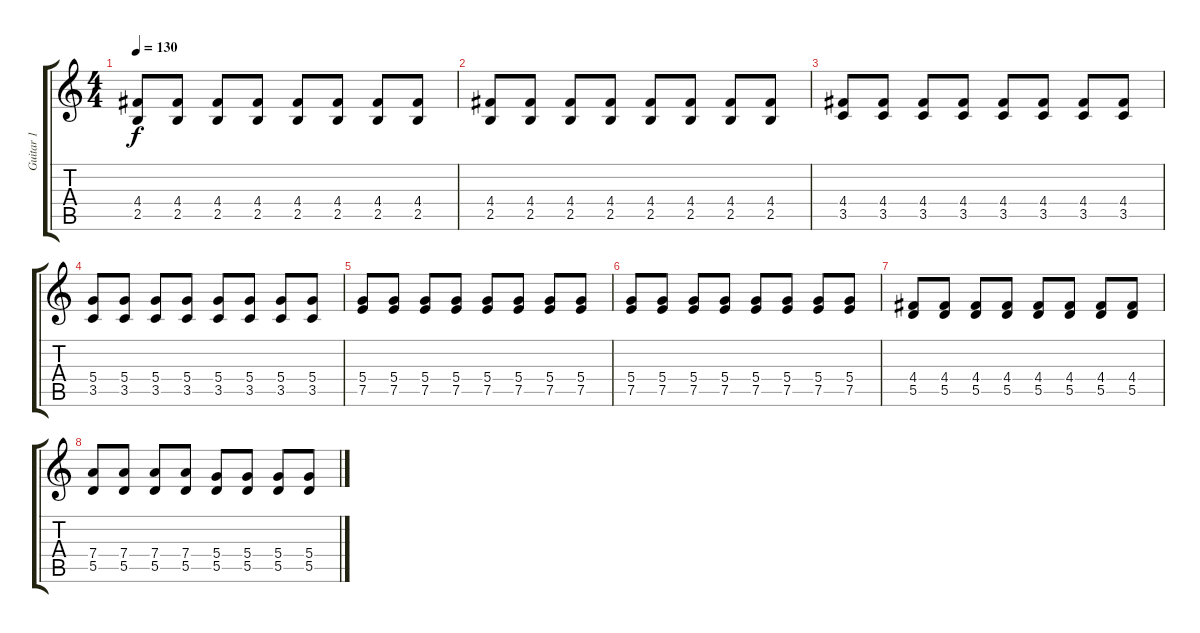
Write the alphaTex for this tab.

\track ("Guitar 1" "Guitar 1") {instrument electricguitarclean}
\staff {score tabs}
\tuning (E4 B3 G3 D3 A2 E2) {hide}
\ts (4 4)
\tempo 130
\clef g2
\ks c
(4.4 2.5).8{dy f instrument distortionguitar} (4.4 2.5).8 (4.4 2.5).8 (4.4 2.5).8 (4.4 2.5).8 (4.4 2.5).8 (4.4 2.5).8 (4.4 2.5).8 |
(4.4 2.5).8 (4.4 2.5).8 (4.4 2.5).8 (4.4 2.5).8 (4.4 2.5).8 (4.4 2.5).8 (4.4 2.5).8 (4.4 2.5).8 |
(4.4 3.5).8 (4.4 3.5).8 (4.4 3.5).8 (4.4 3.5).8 (4.4 3.5).8 (4.4 3.5).8 (4.4 3.5).8 (4.4 3.5).8 |
(5.4 3.5).8 (5.4 3.5).8 (5.4 3.5).8 (5.4 3.5).8 (5.4 3.5).8 (5.4 3.5).8 (5.4 3.5).8 (5.4 3.5).8 |
(5.4 7.5).8 (5.4 7.5).8 (5.4 7.5).8 (5.4 7.5).8 (5.4 7.5).8 (5.4 7.5).8 (5.4 7.5).8 (5.4 7.5).8 |
(5.4 7.5).8 (5.4 7.5).8 (5.4 7.5).8 (5.4 7.5).8 (5.4 7.5).8 (5.4 7.5).8 (5.4 7.5).8 (5.4 7.5).8 |
(4.4 5.5).8 (4.4 5.5).8 (4.4 5.5).8 (4.4 5.5).8 (4.4 5.5).8 (4.4 5.5).8 (4.4 5.5).8 (4.4 5.5).8 |
(7.4 5.5).8 (7.4 5.5).8 (7.4 5.5).8 (7.4 5.5).8 (5.4 5.5).8 (5.4 5.5).8 (5.4 5.5).8 (5.4 5.5).8
